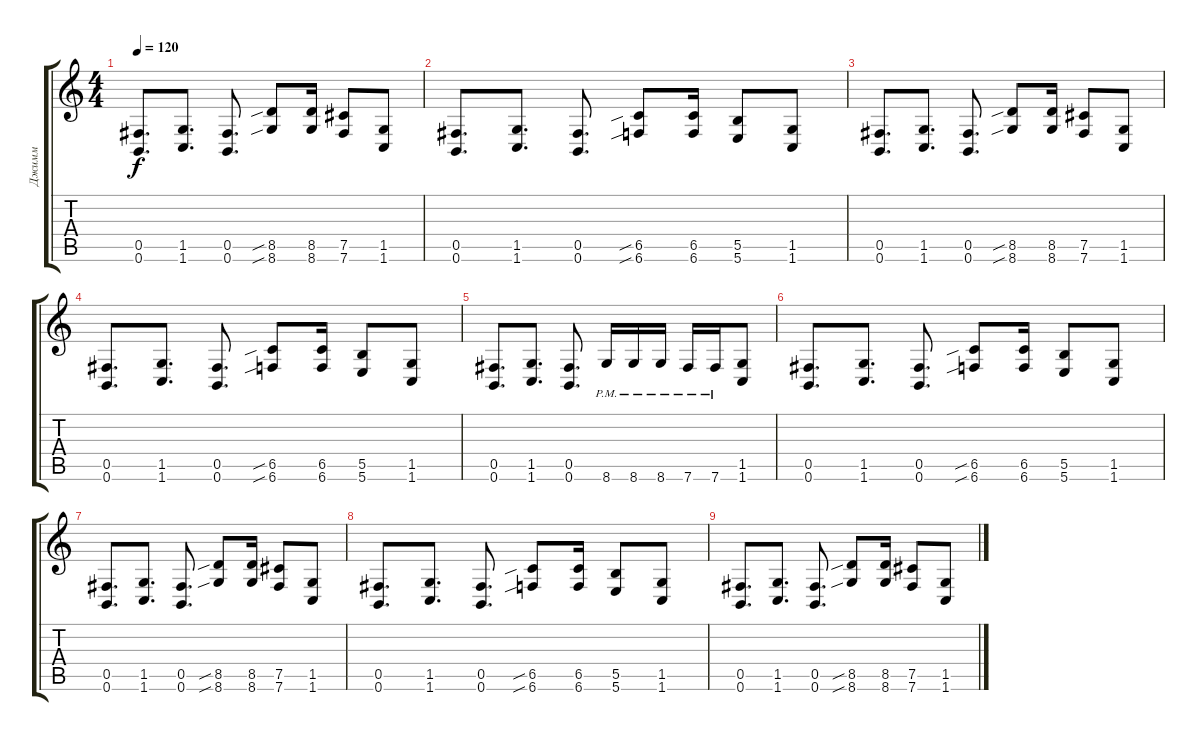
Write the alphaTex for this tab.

\track ("Джимм" "Джимм") {instrument overdrivenguitar}
\staff {score tabs}
\tuning (Db4 Ab3 E3 B2 Gb2 B1) {hide}
\ts (4 4)
\tempo 120
\clef g2
\ks c
(0.5 0.6).8{d dy f} (1.5 1.6).8{d} (0.5 0.6).8{d} (8.5{sib} 8.6{sib}).8 (8.5 8.6).16 (7.5 7.6).8 (1.5 1.6).8 |
(0.5 0.6).8{d} (1.5 1.6).8{d} (0.5 0.6).8{d} (6.5{sib} 6.6{sib}).8 (6.5 6.6).16 (5.5 5.6).8 (1.5 1.6).8 |
(0.5 0.6).8{d} (1.5 1.6).8{d} (0.5 0.6).8{d} (8.5{sib} 8.6{sib}).8 (8.5 8.6).16 (7.5 7.6).8 (1.5 1.6).8 |
(0.5 0.6).8{d} (1.5 1.6).8{d} (0.5 0.6).8{d} (6.5{sib} 6.6{sib}).8 (6.5 6.6).16 (5.5 5.6).8 (1.5 1.6).8 |
(0.5 0.6).8{d} (1.5 1.6).8{d} (0.5 0.6).8{d} 8.6{pm}.16 8.6{pm}.16 8.6{pm}.16 7.6{pm}.16 7.6{pm}.16 (1.5 1.6).8 |
(0.5 0.6).8{d} (1.5 1.6).8{d} (0.5 0.6).8{d} (6.5{sib} 6.6{sib}).8 (6.5 6.6).16 (5.5 5.6).8 (1.5 1.6).8 |
(0.5 0.6).8{d} (1.5 1.6).8{d} (0.5 0.6).8{d} (8.5{sib} 8.6{sib}).8 (8.5 8.6).16 (7.5 7.6).8 (1.5 1.6).8 |
(0.5 0.6).8{d} (1.5 1.6).8{d} (0.5 0.6).8{d} (6.5{sib} 6.6{sib}).8 (6.5 6.6).16 (5.5 5.6).8 (1.5 1.6).8 |
(0.5 0.6).8{d} (1.5 1.6).8{d} (0.5 0.6).8{d} (8.5{sib} 8.6{sib}).8 (8.5 8.6).16 (7.5 7.6).8 (1.5 1.6).8
